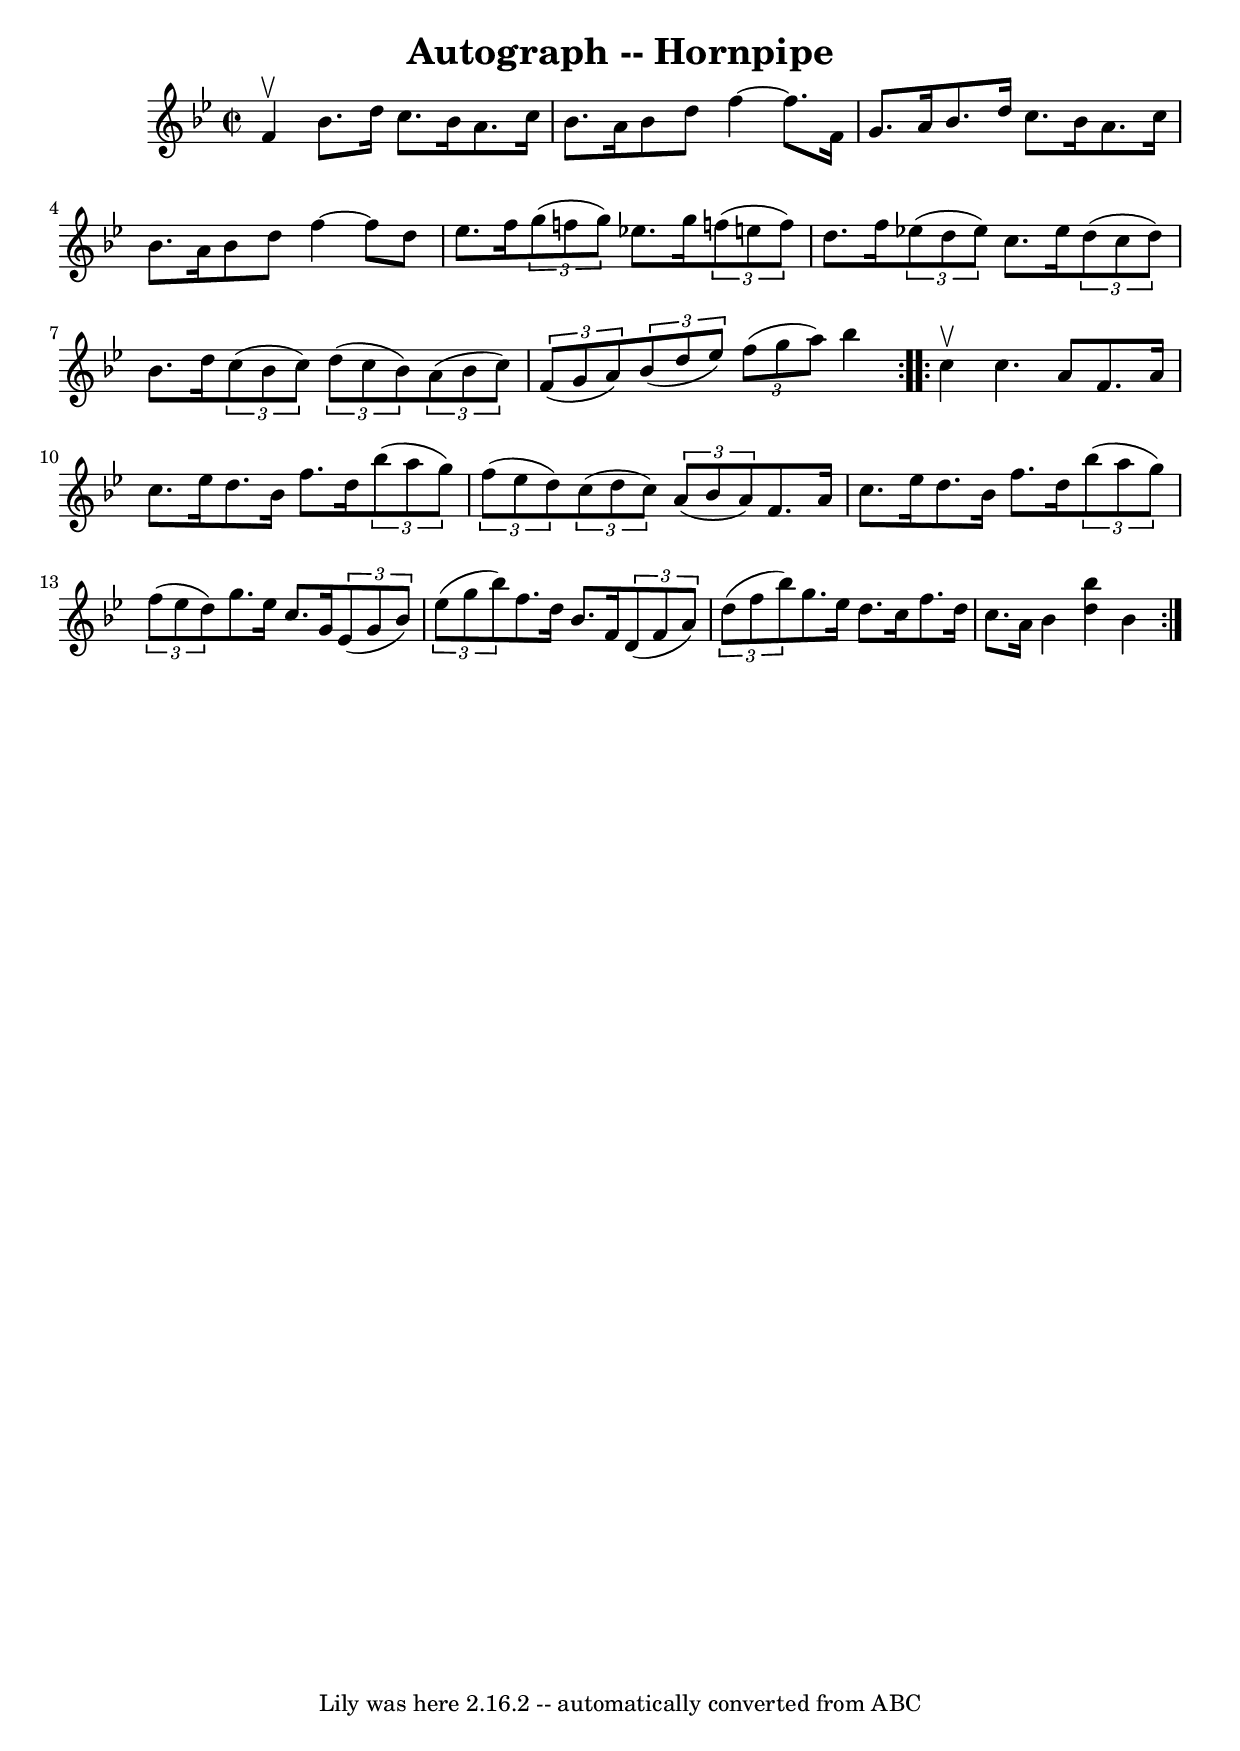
\version "2.16.2"
\include "Mammoth.ily"
\header {
  %% book = "Cole's 1000 Fiddle Tunes"
 crossRefNumber = "1"
 footnotes = ""
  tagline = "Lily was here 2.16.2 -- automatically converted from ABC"
  title = "Autograph -- Hornpipe"

}
voicedefault =  {



  \repeat volta 2 {

    \override Staff.TimeSignature #'style = #'C
    \time 2/2      \key bf \major f'4^\upbow  |
 bf'8. d''16 c''8. bf'16 a'8. c''16 bf'8. a'16   |
 bf'8 d''8 f''4       ~ f''8. f'16 g'8. a'16   |
 bf'8. d''16 c''8. bf'16 a'8. c''16 bf'8. a'16   |
 bf'8 d''8 f''4       ~ f''8 d''8 ef''8. f''16   |
    \times 2/3 { g''8 (
		 f''!8 g''8) 
	       } ef''!8. g''16    \times 2/3 { f''!8 (e''8    
						f''8)  					      } d''8. f''16   |
    \times 2/3 { ef''!8 (d''8    
		 ef''8) 
	       } c''8. ef''16    \times 2/3 { d''8 (c''8 d''8) 
					     } bf'8. d''16   |
    \times 2/3 { c''8 (bf'8 c''8) 
	       }   
    \times 2/3 { d''8 (c''8 bf'8) 
	       }   \times 2/3 { a'8 (bf'8    
				c''8) 
			      }   \times 2/3 { f'8 (g'8 a'8)  					     }  |
    \times 2/3 {   
 bf'8 (d''8 ef''8) 
    }   \times 2/3 { f''8 (g''8 a''8) 
		   }   
 bf''4  
  }     
  \repeat volta 2 { c''4^\upbow  |
 c''4. a'8 f'8. a'16 c''8. ef''16   |
 d''8. bf'16 f''8. d''16    
    \times 2/3 { bf''8 (a''8 g''8) 
	       }   \times 2/3 { f''8 (ef''8   
				d''8)  			      }  |
    \times 2/3 { c''8 (d''8 c''8) 
	       }   
    \times 2/3 { a'8 (bf'8 a'8)  	       } f'8. a'16 c''8. ef''16    |
 d''8. bf'16 f''8. d''16    \times 2/3 { bf''8 (a''8  
					 g''8) 
					   }   \times 2/3 { f''8 (ef''8 d''8)  							  }  |
     |
 g''8. ef''16 c''8. g'16    \times 2/3 { ef'8 (g'8    
					 bf'8) 
					   }   \times 2/3 { ef''8 (g''8 bf''8)  							  }  |
 f''8.   
 d''16 bf'8. f'16    \times 2/3 { d'8 (f'8 a'8) 
				    }   
    \times 2/3 { d''8 (f''8 bf''8)  	       }  |
 g''8. ef''16 d''8. c''16 f''8. d''16 c''8. a'16   |
 bf'4  <<   
 bf''4 d''4   >> bf'4  
  }   

}

\score{
  <<

    \context Staff="default"
    {
      \voicedefault 
      
    }

  >>
  \layout {
    
  }
  \midi {
  }

}
